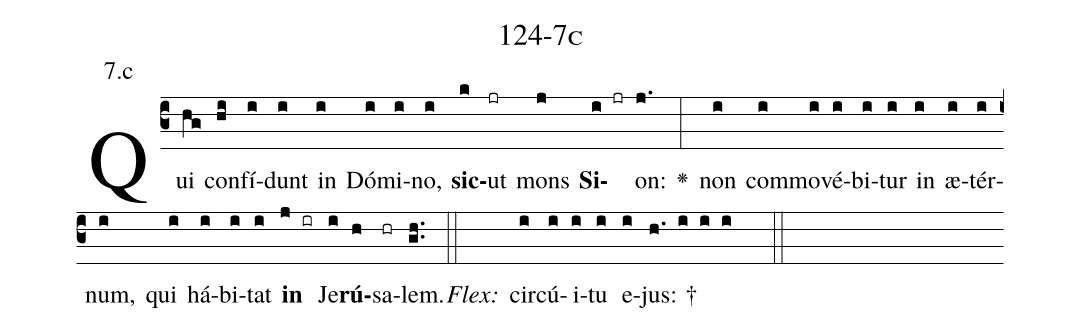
name: 124-7c;
annotation: 7.c;
%%
(c3)Qui(hg) con(hi)fí(i)dunt(i) in(i) Dó(i)mi(i)no,(i) <b>sic</b>(k)ut(jr) mons(j) <b>Si</b>(i jr)on:(j.) <v>\greheightstar</v>(:) non(i) com(i)mo(i)vé(i)bi(i)tur(i) in(i) æ(i)tér(i)num,(i) qui(i) há(i)bi(i)tat(i) <b>in</b>(j ir) Je(i)<b>rú</b>(h)sa(hr)lem.(gh..) (::)
<i>Flex:</i>()  cir(i)cú(i)i(i)tu(i) e(i)jus: †(h. i i i  ::)

%E(i) u(i) o(j) u(i) a(h) e.(gh..) (::)
